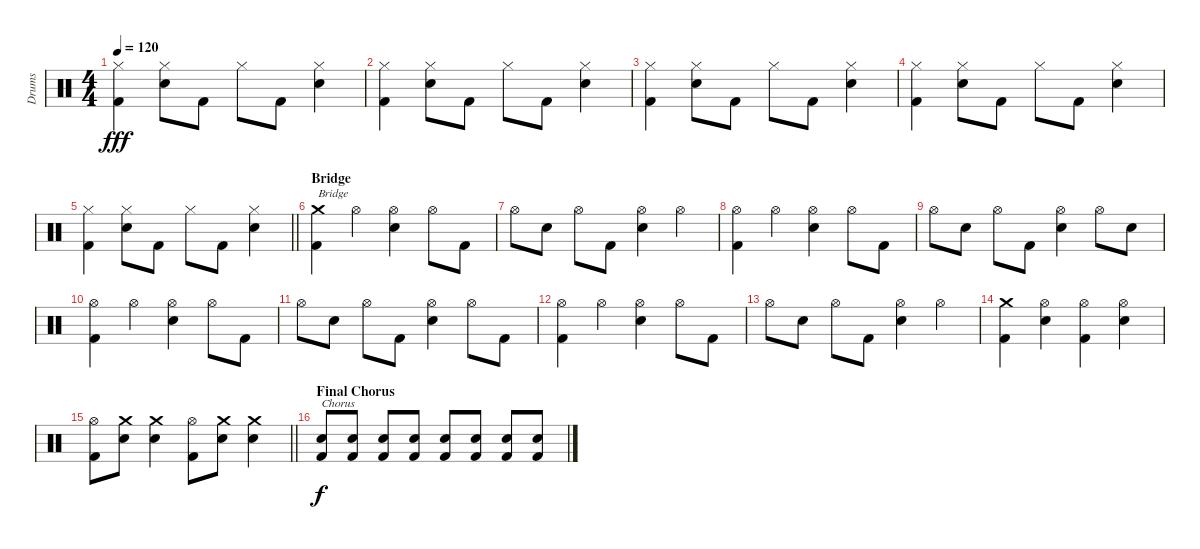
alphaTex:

\track ("Drums" "Drums") {instrument percussion}
\staff {score}
\articulation defaults
\ts (4 4)
\tempo 120
\clef neutral
\ks c
("Hi-Hat (closed)" "Kick (hit) 2").4{dy fff} ("Hi-Hat (closed)" "Snare (hit) 2").8 "Kick (hit) 2".8 "Hi-Hat (closed)".8 "Kick (hit) 2".8 ("Hi-Hat (closed)" "Snare (hit) 2").4 |
("Hi-Hat (closed)" "Kick (hit) 2").4 ("Hi-Hat (closed)" "Snare (hit) 2").8 "Kick (hit) 2".8 "Hi-Hat (closed)".8 "Kick (hit) 2".8 ("Hi-Hat (closed)" "Snare (hit) 2").4 |
("Hi-Hat (closed)" "Kick (hit) 2").4 ("Hi-Hat (closed)" "Snare (hit) 2").8 "Kick (hit) 2".8 "Hi-Hat (closed)".8 "Kick (hit) 2".8 ("Hi-Hat (closed)" "Snare (hit) 2").4 |
("Hi-Hat (closed)" "Kick (hit) 2").4 ("Hi-Hat (closed)" "Snare (hit) 2").8 "Kick (hit) 2".8 "Hi-Hat (closed)".8 "Kick (hit) 2".8 ("Hi-Hat (closed)" "Snare (hit) 2").4 |
\barLineRight lightlight
("Hi-Hat (closed)" "Kick (hit) 2").4 ("Hi-Hat (closed)" "Snare (hit) 2").8 "Kick (hit) 2".8 "Hi-Hat (closed)".8 "Kick (hit) 2".8 ("Hi-Hat (closed)" "Snare (hit) 2").4 |
\section ("" "Bridge")
("Crash medium (hit)" "Kick (hit) 2").4{txt "Bridge"} "Hi-Hat (open)".4 ("Hi-Hat (open)" "Snare (hit) 2").4 "Hi-Hat (open)".8 "Kick (hit) 2".8 |
"Hi-Hat (open)".8 "Snare (hit) 2".8 "Hi-Hat (open)".8 "Kick (hit) 2".8 ("Hi-Hat (open)" "Snare (hit) 2").4 "Hi-Hat (open)".4 |
("Hi-Hat (open)" "Kick (hit) 2").4 "Hi-Hat (open)".4 ("Hi-Hat (open)" "Snare (hit) 2").4 "Hi-Hat (open)".8 "Kick (hit) 2".8 |
"Hi-Hat (open)".8 "Snare (hit) 2".8 "Hi-Hat (open)".8 "Kick (hit) 2".8 ("Hi-Hat (open)" "Snare (hit) 2").4 "Hi-Hat (open)".8 "Snare (hit) 2".8 |
("Hi-Hat (open)" "Kick (hit) 2").4 "Hi-Hat (open)".4 ("Hi-Hat (open)" "Snare (hit) 2").4 "Hi-Hat (open)".8 "Kick (hit) 2".8 |
"Hi-Hat (open)".8 "Snare (hit) 2".8 "Hi-Hat (open)".8 "Kick (hit) 2".8 ("Hi-Hat (open)" "Snare (hit) 2").4 "Hi-Hat (open)".8 "Kick (hit) 2".8 |
("Hi-Hat (open)" "Kick (hit) 2").4 "Hi-Hat (open)".4 ("Hi-Hat (open)" "Snare (hit) 2").4 "Hi-Hat (open)".8 "Kick (hit) 2".8 |
"Hi-Hat (open)".8 "Snare (hit) 2".8 "Hi-Hat (open)".8 "Kick (hit) 2".8 ("Hi-Hat (open)" "Snare (hit) 2").4 "Hi-Hat (open)".4 |
("Crash medium (hit)" "Kick (hit) 2").4 ("Hi-Hat (open)" "Snare (hit) 2").4 ("Hi-Hat (open)" "Kick (hit) 2").4 ("Hi-Hat (open)" "Snare (hit) 2").4 |
\barLineRight lightlight
("Hi-Hat (open)" "Kick (hit) 2").8 ("Crash medium (hit)" "Snare (hit) 2").8 ("Crash medium (hit)" "Snare (hit) 2").4 ("Hi-Hat (open)" "Kick (hit) 2").8 ("Crash medium (hit)" "Snare (hit) 2").8 ("Crash medium (hit)" "Snare (hit) 2").4 |
\section ("" "Final Chorus")
("Snare (hit) 2" "Kick (hit) 2").8{txt "Chorus" dy f} ("Snare (hit) 2" "Kick (hit) 2").8 ("Snare (hit) 2" "Kick (hit) 2").8 ("Snare (hit) 2" "Kick (hit) 2").8 ("Snare (hit) 2" "Kick (hit) 2").8 ("Snare (hit) 2" "Kick (hit) 2").8 ("Snare (hit) 2" "Kick (hit) 2").8 ("Snare (hit) 2" "Kick (hit) 2").8
